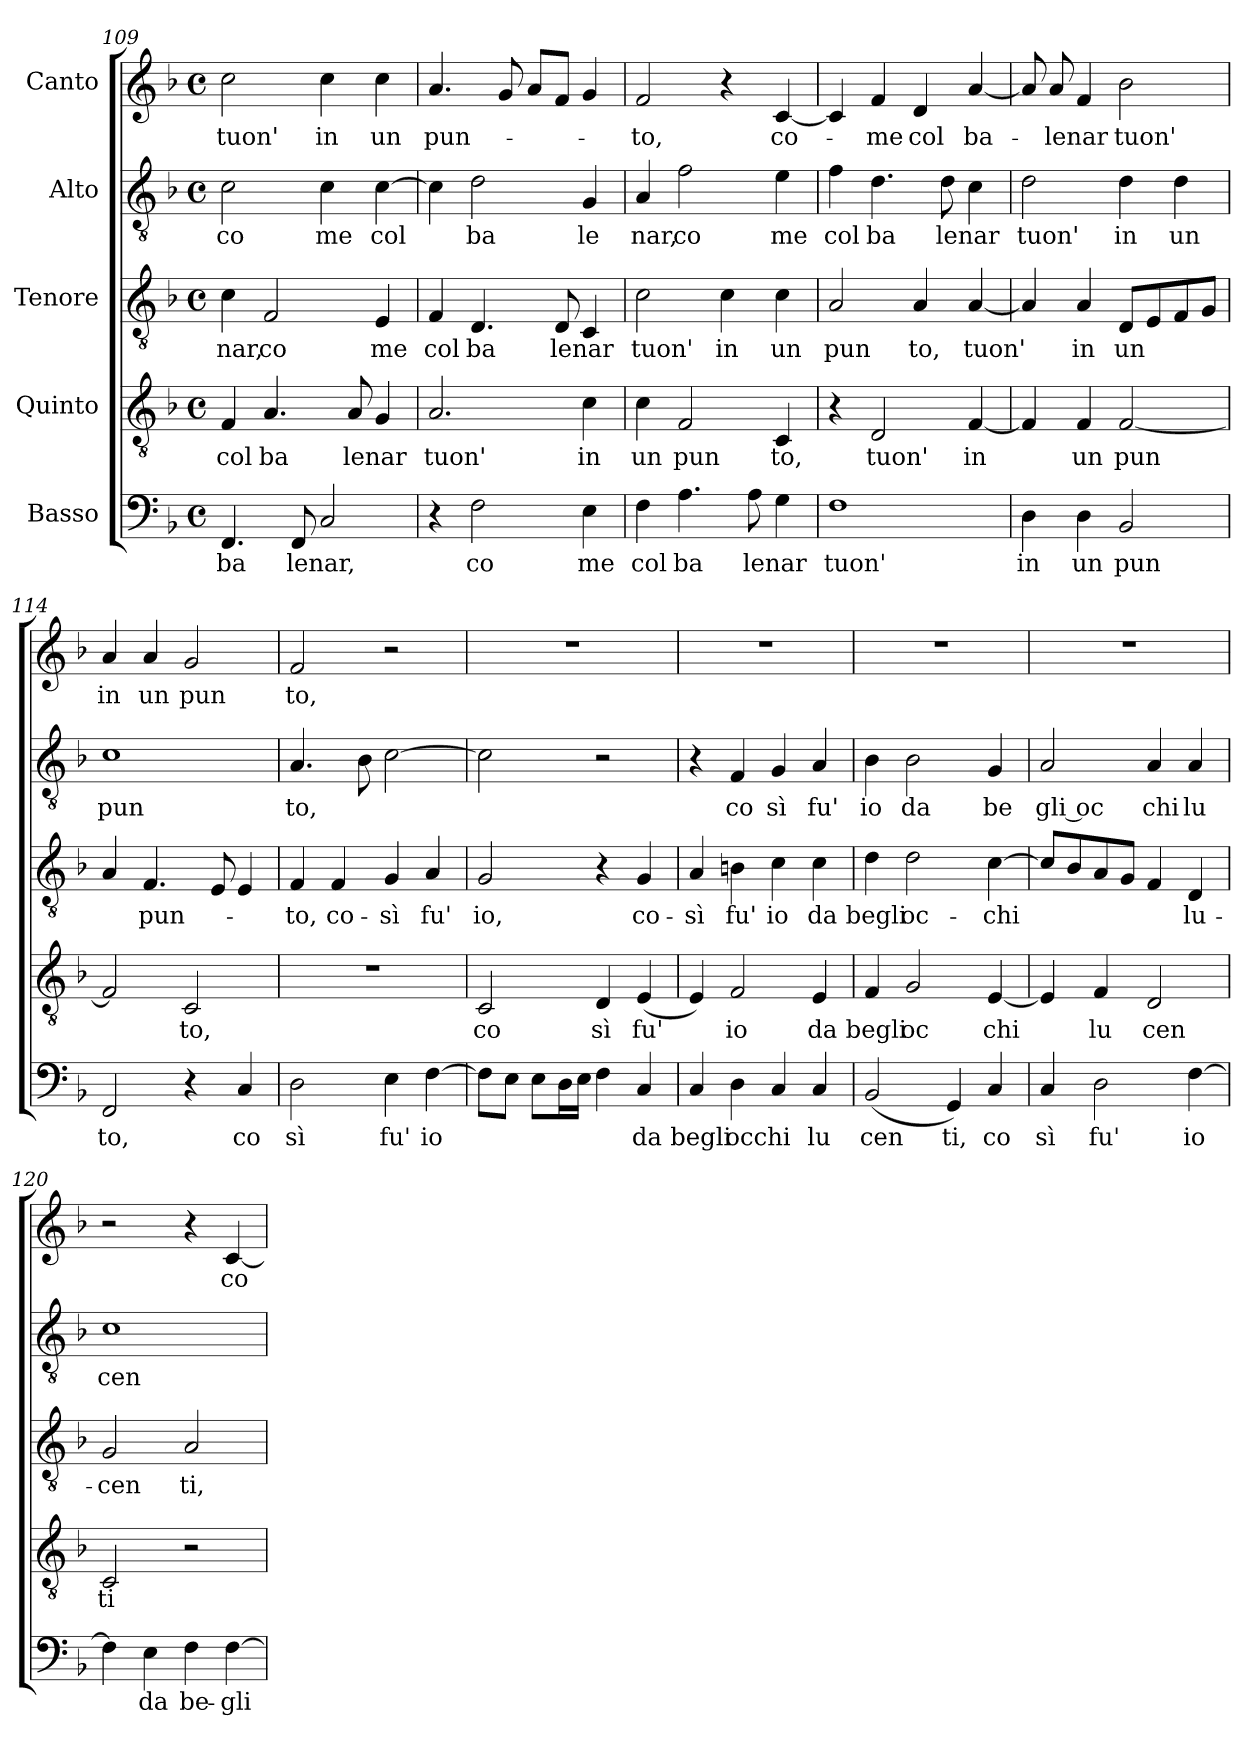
**kern	**text	**kern	**text	**kern	**text	**kern	**text	**kern	**text
*part5	*part5	*part4	*part4	*part3	*part3	*part2	*part2	*part1	*part1
*staff5	*staff5	*staff4	*staff4	*staff3	*staff3	*staff2	*staff2	*staff1	*staff1
*I"Basso	*	*I"Quinto	*	*I"Tenore	*	*I"Alto	*	*I"Canto	*
*clefF4	*	*clefGv2	*	*clefGv2	*	*clefGv2	*	*clefG2	*
*k[b-]	*	*k[b-]	*	*k[b-]	*	*k[b-]	*	*k[b-]	*
*F:	*	*F:	*	*F:	*	*F:	*	*F:	*
*M4/4	*	*M4/4	*	*M4/4	*	*M4/4	*	*M4/4	*
*met(c)	*	*met(c)	*	*met(c)	*	*met(c)	*	*met(c)	*
=109	=109	=109	=109	=109	=109	=109	=109	=109	=109
!	!LO:LY:b:cj	!	!LO:LY:b:cj	!	!LO:LY:b:cj	!	!LO:LY:b:cj	!	!LO:LY:b:cj
4.FF/	ba	4F/	col	4c\	nar,	2c\	co	2cc\	tuon'
!	!	!	!LO:LY:b:cj	!	!LO:LY:b:cj	!	!	!	!
.	.	4.A/	ba	2F/	co	.	.	.	.
!	!LO:LY:b	!	!	!	!	!	!	!	!
8FF/	lenar,	.	.	.	.	.	.	.	.
!	!	!	!	!	!	!	!LO:LY:b:cj	!	!LO:LY:b:cj
2C/	.	.	.	.	.	4c\	me	4cc\	in
!	!	!	!LO:LY:b	!	!	!	!	!	!
.	.	8A/	lenar	.	.	.	.	.	.
!	!	!	!	!	!LO:LY:b:cj	!	!LO:LY:b	!	!LO:LY:b:cj
.	.	4G/	.	4E/	me	[>4c\	col	4cc\	un
=110	=110	=110	=110	=110	=110	=110	=110	=110	=110
!	!	!	!LO:LY:b:cj	!	!LO:LY:b:cj	!	!	!	!LO:LY:b
4r	.	2.A/	tuon'	4F/	col	4c\]	.	4.a/	pun-
!	!LO:LY:b:cj	!	!	!	!LO:LY:b:cj	!	!LO:LY:b:cj	!	!
2F\	co	.	.	4.D/	ba	2d\	ba	.	.
.	.	.	.	.	.	.	.	8g/	.
.	.	.	.	.	.	.	.	8a/L	.
!	!	!	!	!	!LO:LY:b	!	!	!	!
.	.	.	.	8D/	lenar	.	.	8f/J	.
!	!LO:LY:b:cj	!	!LO:LY:b:cj	!	!	!	!LO:LY:b:cj	!	!
4E\	me	4c\	in	4C/	.	4G/	le	4g/	.
=111	=111	=111	=111	=111	=111	=111	=111	=111	=111
!	!LO:LY:b:cj	!	!LO:LY:b:cj	!	!LO:LY:b:cj	!	!LO:LY:b:cj	!	!LO:LY:b:cj
4F\	col	4c\	un	2c\	tuon'	4A/	nar,	2f/	-to,
!	!LO:LY:b:cj	!	!LO:LY:b:cj	!	!	!	!LO:LY:b:cj	!	!
4.A\	ba	2F/	pun	.	.	2f\	co	.	.
!	!	!	!	!	!LO:LY:b:cj	!	!	!	!
.	.	.	.	4c\	in	.	.	4r	.
!	!LO:LY:b	!	!	!	!	!	!	!	!
8A\	lenar	.	.	.	.	.	.	.	.
!	!	!	!LO:LY:b:cj	!	!LO:LY:b:cj	!	!LO:LY:b:cj	!	!LO:LY:b:cj
4G\	.	4C/	to,	4c\	un	4e\	me	[<4c/	co-
=112	=112	=112	=112	=112	=112	=112	=112	=112	=112
!	!LO:LY:b:cj	!	!	!	!LO:LY:b:cj	!	!LO:LY:b:cj	!	!
1F	tuon'	4r	.	2A/	pun	4f\	col	4c/]	.
!	!	!	!LO:LY:b:cj	!	!	!	!LO:LY:b:cj	!	!LO:LY:b:cj
.	.	2D/	tuon'	.	.	4.d\	ba	4f/	-me
!	!	!	!	!	!LO:LY:b:cj	!	!	!	!LO:LY:b:cj
.	.	.	.	4A/	to,	.	.	4d/	col
!	!	!	!	!	!	!	!LO:LY:b	!	!
.	.	.	.	.	.	8d\	lenar	.	.
!	!	!	!LO:LY:b:cj	!	!LO:LY:b	!	!	!	!LO:LY:b:cj
.	.	[>4F/	in	[>4A/	tuon'	4c\	.	[>4a/	ba-
!!LO:LB:g=z
=113	=113	=113	=113	=113	=113	=113	=113	=113	=113
!	!LO:LY:b:cj	!	!	!	!	!	!LO:LY:b:cj	!	!
4D\	in	4F/]	.	4A/]	.	2d\	tuon'	8a/]	.
!	!	!	!	!	!	!	!	!	!LO:LY:b
.	.	.	.	.	.	.	.	8a/	-lenar
!	!LO:LY:b:cj	!	!LO:LY:b:cj	!	!LO:LY:b:cj	!	!	!	!
4D\	un	4F/	un	4A/	in	.	.	4f/	.
!	!LO:LY:b:cj	!	!LO:LY:b	!	!LO:LY:b	!	!LO:LY:b:cj	!	!LO:LY:b:cj
2BB-/	pun	[<2F/	pun	8D/L	un	4d\	in	2b-\	tuon'
.	.	.	.	8E/	.	.	.	.	.
!	!	!	!	!	!	!	!LO:LY:b:cj	!	!
.	.	.	.	8F/	.	4d\	un	.	.
.	.	.	.	8G/J	.	.	.	.	.
=114	=114	=114	=114	=114	=114	=114	=114	=114	=114
!	!LO:LY:b:cj	!	!	!	!	!	!LO:LY:b:cj	!	!LO:LY:b:cj
2FF/	to,	2F/]	.	4A/	.	1c	pun	4a/	in
!	!	!	!	!	!LO:LY:b	!	!	!	!LO:LY:b:cj
.	.	.	.	4.F/	pun-	.	.	4a/	un
!	!	!	!LO:LY:b:cj	!	!	!	!	!	!LO:LY:b:cj
4r	.	2C/	to,	.	.	.	.	2g/	pun
.	.	.	.	8E/	.	.	.	.	.
!	!LO:LY:b:cj	!	!	!	!	!	!	!	!
4C/	co	.	.	4E/	.	.	.	.	.
=115	=115	=115	=115	=115	=115	=115	=115	=115	=115
!	!LO:LY:b:cj	!	!	!	!LO:LY:b:cj	!	!LO:LY:b:cj	!	!LO:LY:b:cj
2D\	sì	1r	.	4F/	-to,	4.A/	to,	2f/	to,
!	!	!	!	!	!LO:LY:b:cj	!	!	!	!
.	.	.	.	4F/	co-	.	.	.	.
.	.	.	.	.	.	8B-\	.	.	.
!	!LO:LY:b:cj	!	!	!	!LO:LY:b:cj	!	!	!	!
4E\	fu'	.	.	4G/	-sì	[>2c\	.	2r	.
!	!LO:LY:b:cj	!	!	!	!LO:LY:b:cj	!	!	!	!
[>4F\	io	.	.	4A/	fu'	.	.	.	.
=116	=116	=116	=116	=116	=116	=116	=116	=116	=116
!	!	!	!LO:LY:b:cj	!	!LO:LY:b:cj	!	!	!LO:N:vis=1	!
8F\L]	.	2C/	co	2G/	io,	2c\]	.	1r	.
8E\J	.	.	.	.	.	.	.	.	.
8E\L	.	.	.	.	.	.	.	.	.
16D\	.	.	.	.	.	.	.	.	.
16E\J	.	.	.	.	.	.	.	.	.
!	!	!	!LO:LY:b:cj	!	!	!	!	!	!
4F\	.	4D/	sì	4r	.	2r	.	.	.
!	!LO:LY:b:cj	!	!LO:LY:b:cj	!	!LO:LY:b:cj	!	!	!	!
4C/	da	(<4E/	fu'	4G/	co-	.	.	.	.
=117	=117	=117	=117	=117	=117	=117	=117	=117	=117
!	!LO:LY:b	!	!	!	!LO:LY:b:cj	!	!	!	!
4C/	begli	4E/)	.	4A/	-sì	4r	.	1r	.
!	!LO:LY:b	!	!LO:LY:b:cj	!	!LO:LY:b:cj	!	!LO:LY:b:cj	!	!
4D\	occhi	2F/	io	4Bn\	fu'	4F/	co	.	.
!	!	!	!	!	!LO:LY:b:cj	!	!LO:LY:b:cj	!	!
4C/	.	.	.	4c\	io	4G/	sì	.	.
!	!LO:LY:b:cj	!	!LO:LY:b:cj	!	!LO:LY:b:cj	!	!LO:LY:b:cj	!	!
4C/	lu	4E/	da	4c\	da	4A/	fu'	.	.
=118	=118	=118	=118	=118	=118	=118	=118	=118	=118
!	!LO:LY:b:cj	!	!LO:LY:b	!	!LO:LY:b	!	!LO:LY:b:cj	!	!
(>2BB-/	cen	4F/	begli	4d\	begli	4B-\	io	1r	.
!	!	!	!LO:LY:b	!	!LO:LY:b	!	!LO:LY:b:cj	!	!
.	.	2G/	oc	2d\	oc-	2B-\	da	.	.
!	!LO:LY:b:cj	!	!	!	!	!	!	!	!
4GG/)	ti,	.	.	.	.	.	.	.	.
!	!LO:LY:b:cj	!	!LO:LY:b	!	!LO:LY:b	!	!LO:LY:b:cj	!	!
4C/	co	[<4E/	chi	[>4c\	-chi	4G/	be	.	.
=119	=119	=119	=119	=119	=119	=119	=119	=119	=119
!	!LO:LY:b:cj	!	!	!	!	!	!LO:LY:b:rj	!	!
4C/	sì	4E/]	.	8c/L]	.	2A/	gli oc	1r	.
.	.	.	.	8B-/	.	.	.	.	.
!	!LO:LY:b:cj	!	!LO:LY:b:cj	!	!	!	!	!	!
2D\	fu'	4F/	lu	8A/	.	.	.	.	.
.	.	.	.	8G/J	.	.	.	.	.
!	!	!	!LO:LY:b:cj	!	!	!	!LO:LY:b:cj	!	!
.	.	2D/	cen	4F/	.	4A/	chi	.	.
!	!LO:LY:b:cj	!	!	!	!LO:LY:b:cj	!	!LO:LY:b:cj	!	!
[>4F\	io	.	.	4D/	lu-	4A/	lu	.	.
!!LO:PB:g=z
=120	=120	=120	=120	=120	=120	=120	=120	=120	=120
!	!	!	!LO:LY:b:cj	!	!LO:LY:b:cj	!	!LO:LY:b:cj	!	!
4F\]	.	2C/	ti	2G/	-cen	1c	cen-	2r	.
!	!LO:LY:b:cj	!	!	!	!	!	!	!	!
4E\	da	.	.	.	.	.	.	.	.
!	!LO:LY:b:cj	!	!	!	!LO:LY:b:cj	!	!	!	!
4F\	be-	2r	.	2A/	ti,	.	.	4r	.
!	!LO:LY:b	!	!	!	!	!	!	!	!LO:LY:b:cj
[>4F\	-gli	.	.	.	.	.	.	[<4c/	co
=	=	=	=	=	=	=	=	=	=
*-	*-	*-	*-	*-	*-	*-	*-	*-	*-
